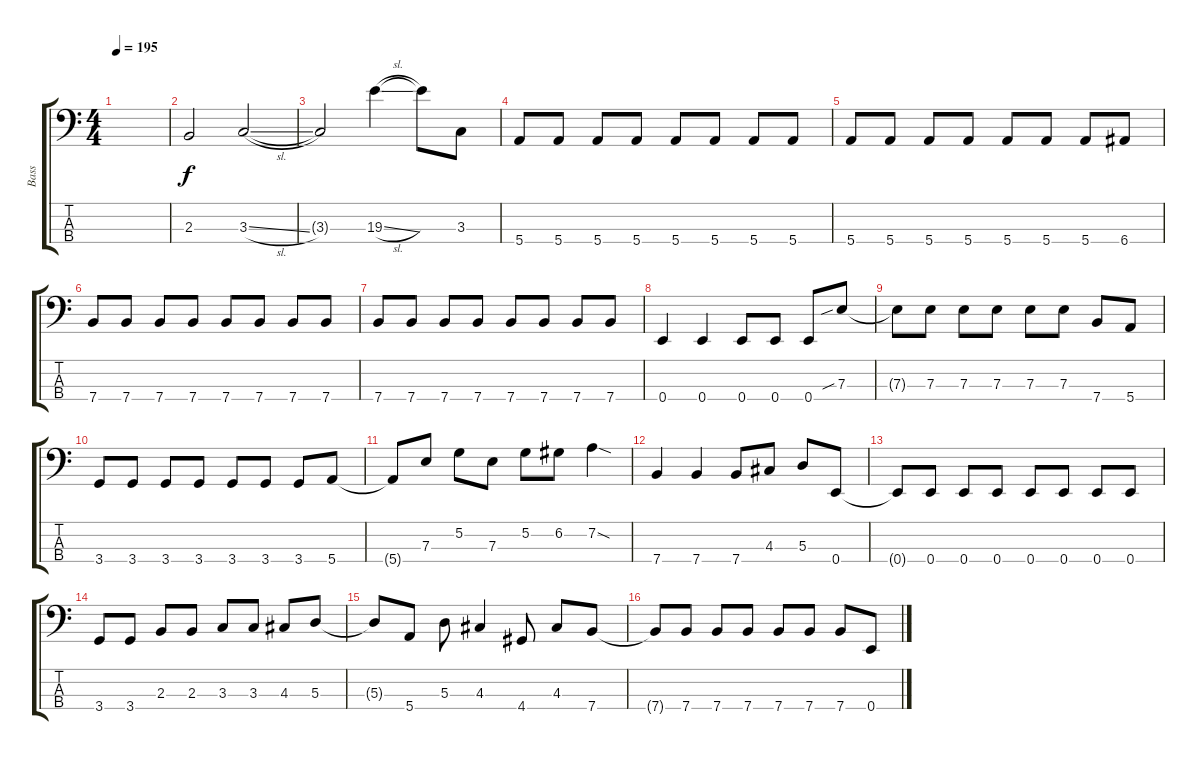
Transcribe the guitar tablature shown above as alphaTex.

\track ("Bass" "Bass") {instrument electricbasspick}
\staff {score tabs}
\tuning (G2 D2 A1 E1) {hide}
\ts (4 4)
\tempo 195
\clef f4
\ks c
|
2.3.2{dy f} 3.3{sl}.2 |
3.3{t}.2 19.3{sl}.4 19.3{t}.8 3.3.8 |
\section ("" "")
5.4.8 5.4.8 5.4.8 5.4.8 5.4.8 5.4.8 5.4.8 5.4.8 |
5.4.8 5.4.8 5.4.8 5.4.8 5.4.8 5.4.8 5.4.8 6.4.8 |
7.4.8 7.4.8 7.4.8 7.4.8 7.4.8 7.4.8 7.4.8 7.4.8 |
7.4.8 7.4.8 7.4.8 7.4.8 7.4.8 7.4.8 7.4.8 7.4.8 |
0.4.4 0.4.4 0.4.8 0.4.8 0.4.8 7.3{sib}.8 |
7.3{t}.8 7.3.8 7.3.8 7.3.8 7.3.8 7.3.8 7.4.8 5.4.8 |
\section ("" "")
3.4.8 3.4.8 3.4.8 3.4.8 3.4.8 3.4.8 3.4.8 5.4.8 |
5.4{t}.8 7.3.8 5.2.8 7.3.8 5.2.8 6.2.8 7.2{sod}.4 |
7.4.4 7.4.4 7.4.8 4.3.8 5.3.8 0.4.8 |
0.4{t}.8 0.4.8 0.4.8 0.4.8 0.4.8 0.4.8 0.4.8 0.4.8 |
3.4.8 3.4.8 2.3.8 2.3.8 3.3.8 3.3.8 4.3.8 5.3.8 |
5.3{t}.8 5.4.8 5.3.8 4.3.4 4.4.8 4.3.8 7.4.8 |
7.4{t}.8 7.4.8 7.4.8 7.4.8 7.4.8 7.4.8 7.4.8 0.4.8
